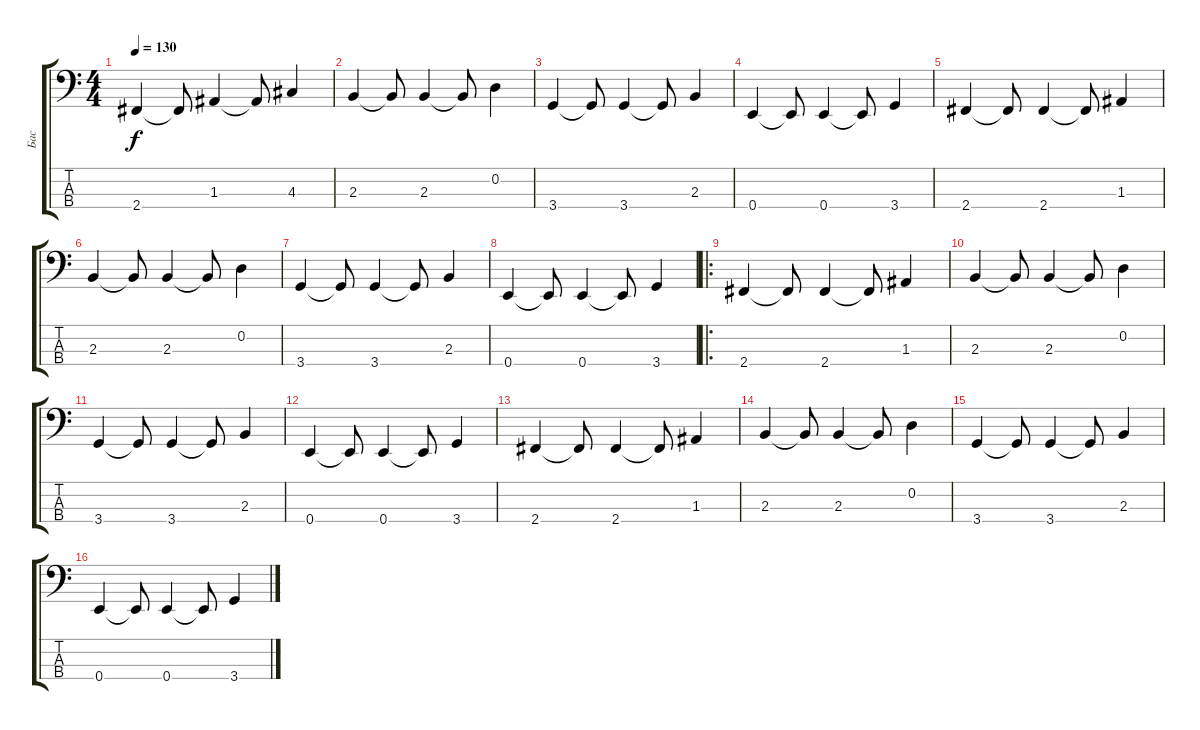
\track ("Бас" "Бас") {instrument electricbasspick}
\staff {score tabs}
\tuning (G2 D2 A1 E1) {hide}
\ts (4 4)
\tempo 130
\clef f4
\ks c
2.4.4{dy f} 2.4{t}.8 1.3.4 1.3{t}.8 4.3.4 |
2.3.4 2.3{t}.8 2.3.4 2.3{t}.8 0.2.4 |
3.4.4 3.4{t}.8 3.4.4 3.4{t}.8 2.3.4 |
0.4.4 0.4{t}.8 0.4.4 0.4{t}.8 3.4.4 |
2.4.4 2.4{t}.8 2.4.4 2.4{t}.8 1.3.4 |
2.3.4 2.3{t}.8 2.3.4 2.3{t}.8 0.2.4 |
3.4.4 3.4{t}.8 3.4.4 3.4{t}.8 2.3.4 |
0.4.4 0.4{t}.8 0.4.4 0.4{t}.8 3.4.4 |
\ro
2.4.4 2.4{t}.8 2.4.4 2.4{t}.8 1.3.4 |
2.3.4 2.3{t}.8 2.3.4 2.3{t}.8 0.2.4 |
3.4.4 3.4{t}.8 3.4.4 3.4{t}.8 2.3.4 |
0.4.4 0.4{t}.8 0.4.4 0.4{t}.8 3.4.4 |
2.4.4 2.4{t}.8 2.4.4 2.4{t}.8 1.3.4 |
2.3.4 2.3{t}.8 2.3.4 2.3{t}.8 0.2.4 |
3.4.4 3.4{t}.8 3.4.4 3.4{t}.8 2.3.4 |
0.4.4 0.4{t}.8 0.4.4 0.4{t}.8 3.4.4
